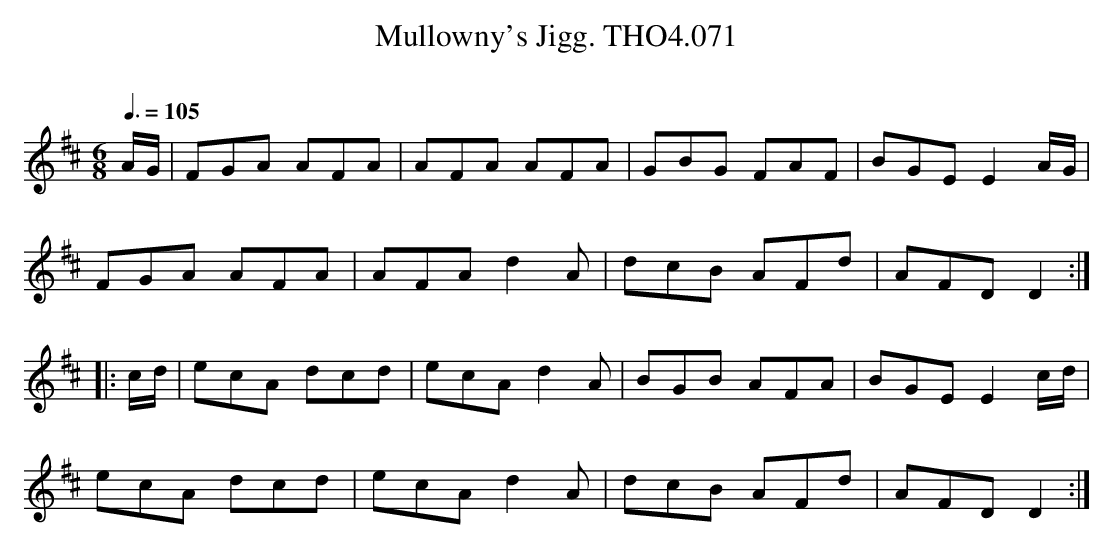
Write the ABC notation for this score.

X:1
T:Mullowny's Jigg. THO4.071
O:
M:6/8
L:1/8
Q:3/8=105
K:D
A/G/|FGA AFA|AFA AFA|GBG FAF|BGE E2 A/G/|
FGA AFA|AFA d2 A|dcB AFd|AFD D2:|
|:c/d/|ecA dcd|ecA d2 A|BGB AFA|BGE E2 c/d/|
ecA dcd|ecA d2 A|dcB AFd|AFD D2:|
